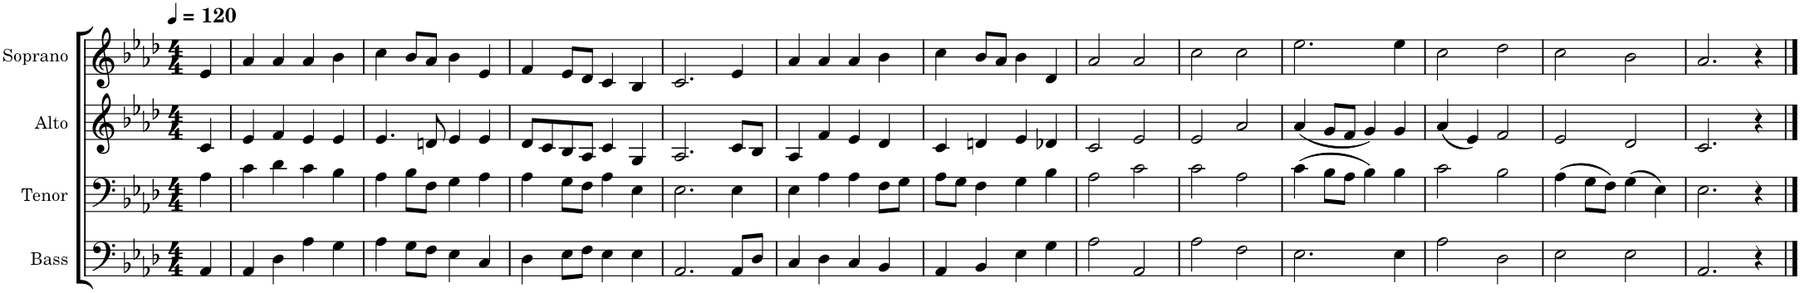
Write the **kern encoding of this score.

**kern	**kern	**kern	**kern
*part4	*part3	*part2	*part1
*staff4	*staff3	*staff2	*staff1
*I"Bass	*I"Tenor	*I"Alto	*I"Soprano
*I'B.	*I'T.	*I'A.	*I'S.
*clefF4	*clefF4	*clefG2	*clefG2
*k[b-e-a-d-]	*k[b-e-a-d-]	*k[b-e-a-d-]	*k[b-e-a-d-]
*M4/4	*M4/4	*M4/4	*M4/4
*MM120	*MM120	*MM120	*MM120
=	=	=	=
4AA-/	4A-\	4c/	4e-/
=1	=1	=1	=1
4AA-/	4c\	4e-/	4a-/
4D-\	4d-\	4f/	4a-/
4A-\	4c\	4e-/	4a-/
4G\	4B-\	4e-/	4b-\
=2	=2	=2	=2
4A-\	4A-\	4.e-/	4cc\
8G\L	8B-\L	.	8b-/L
8F\J	8F\J	8dn/	8a-/J
4E-\	4G\	4e-/	4b-\
4C/	4A-\	4e-/	4e-/
=3	=3	=3	=3
4D-\	4A-\	8d-/L	4f/
.	.	8c/	.
8E-\L	8G\L	8B-/	8e-/L
8F\J	8F\J	8A-/J	8d-/J
4E-\	4A-\	4c/	4c/
4E-\	4E-\	4G/	4B-/
=4	=4	=4	=4
2.AA-/	2.E-\	2.A-/	2.c/
8AA-/L	4E-\	8c/L	4e-/
8D-/J	.	8B-/J	.
=5	=5	=5	=5
4C/	4E-\	4A-/	4a-/
4D-\	4A-\	4f/	4a-/
4C/	4A-\	4e-/	4a-/
4BB-/	8F\L	4d-/	4b-\
.	8G\J	.	.
=6	=6	=6	=6
4AA-/	8A-\L	4c/	4cc\
.	8G\J	.	.
4BB-/	4F\	4dn/	8b-/L
.	.	.	8a-/J
4E-\	4G\	4e-/	4b-\
4G\	4B-\	4d-X/	4d-/
=7	=7	=7	=7
2A-\	2A-\	2c/	2a-/
2AA-/	2c\	2e-/	2a-/
=8	=8	=8	=8
2A-\	2c\	2e-/	2cc\
2F\	2A-\	2a-/	2cc\
=9	=9	=9	=9
2.E-\	(4c\	(4a-/	2.ee-\
.	8B-\L	8g/L	.
.	8A-\J	8f/J	.
.	4B-\)	4g/)	.
4E-\	4B-\	4g/	4ee-\
=10	=10	=10	=10
2A-\	2c\	(4a-/	2cc\
.	.	4e-/)	.
2D-\	2B-\	2f/	2dd-\
=11	=11	=11	=11
2E-\	(4A-\	2e-/	2cc\
.	8G\L	.	.
.	8F\J)	.	.
2E-\	(4G\	2d-/	2b-\
.	4E-\)	.	.
=12	=12	=12	=12
2.AA-/	2.E-\	2.c/	2.a-/
4r	4r	4r	4r
==	==	==	==
*-	*-	*-	*-
